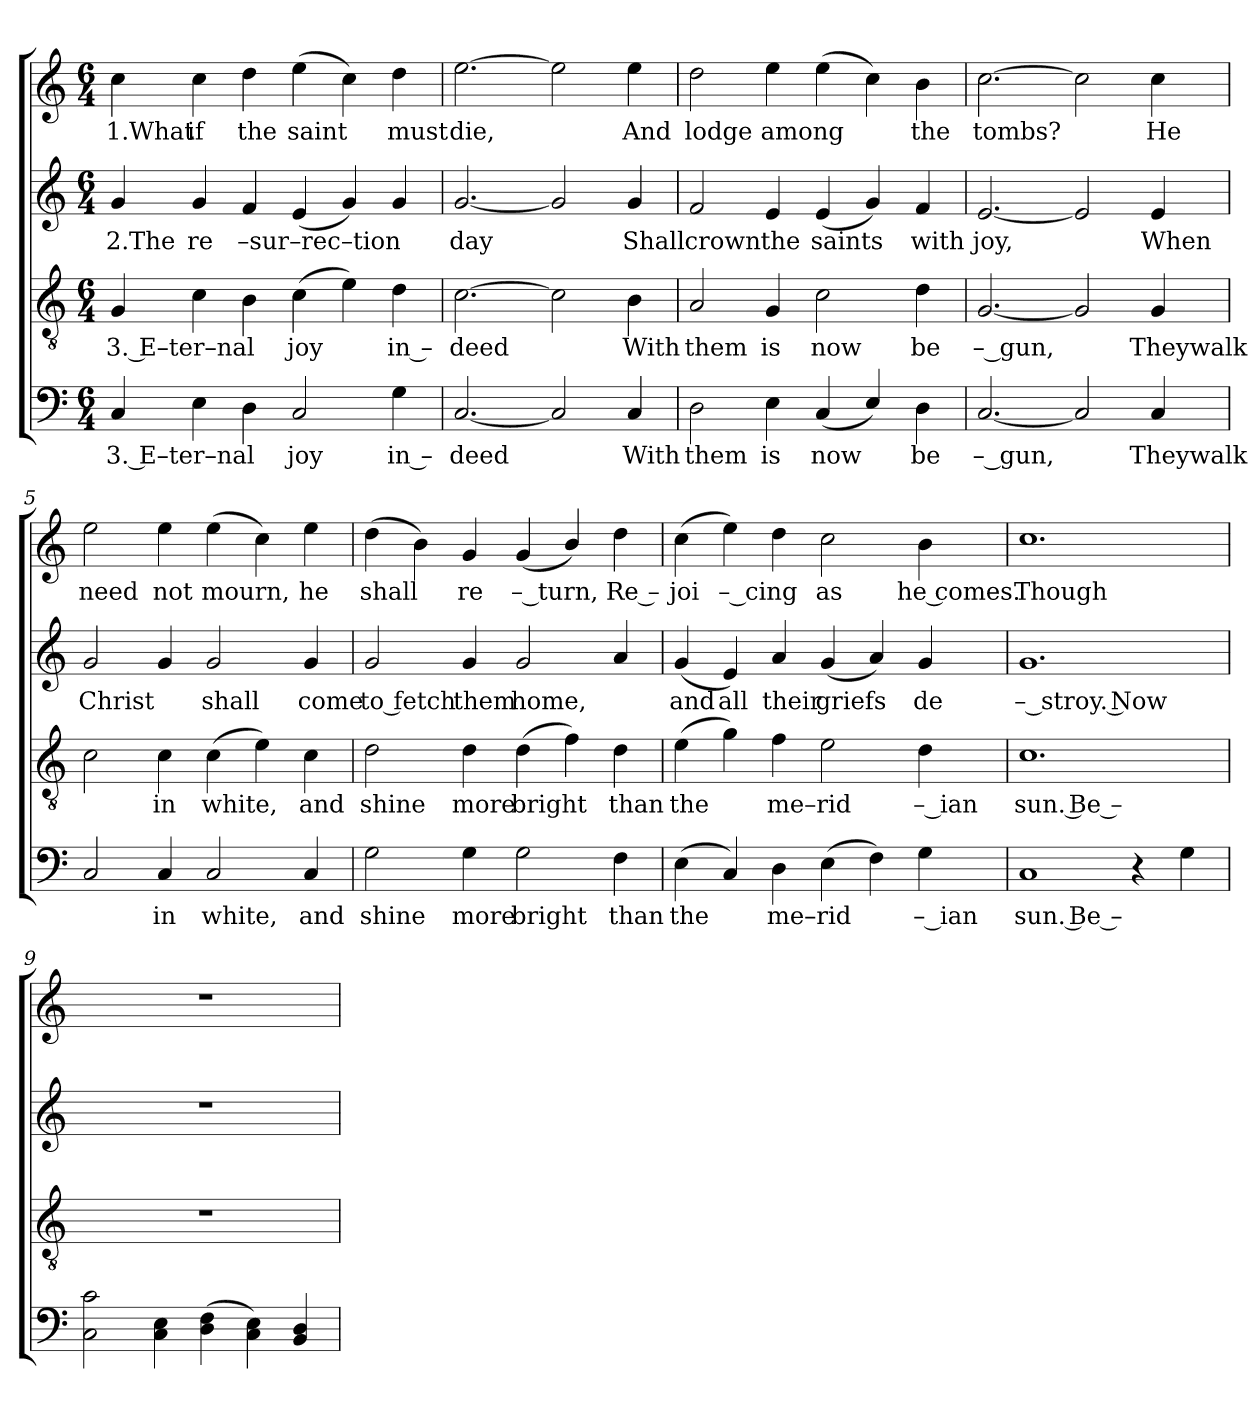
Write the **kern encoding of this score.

**kern	**text	**kern	**text	**kern	**text	**kern	**text
*part4	*part4	*part3	*part3	*part2	*part2	*part1	*part1
*staff4	*staff4	*staff3	*staff3	*staff2	*staff2	*staff1	*staff1
*clefF4	*	*clefGv2	*	*clefG2	*	*clefG2	*
*k[]	*	*k[]	*	*k[]	*	*k[]	*
*C:	*	*C:	*	*C:	*	*C:	*
*M6/4	*	*M6/4	*	*M6/4	*	*M6/4	*
=1	=1	=1	=1	=1	=1	=1	=1
!LO:N:head=solid	!LO:LY:a:rj	!	!LO:LY:b:rj	!	!LO:LY:b	!LO:N:head=solid	!LO:LY:b
4C/	3. E–ter–nal	4G/	3. E–ter–nal	4g/	2.The	4cc\	1.What
!LO:N:head=solid	!	!LO:N:head=solid	!	!	!LO:LY:b	!LO:N:head=solid	!LO:LY:b
4E\	.	4c\	.	4g/	re	4cc\	if
!	!	!LO:N:head=solid	!	!LO:N:head=solid	!LO:LY:b	!	!LO:LY:b
4D>\	.	4B\	.	4f/	–sur–rec–tion	4dd\	the
!	!LO:LY:a	!LO:N:head=solid	!LO:LY:b	!LO:N:head=solid	!	!LO:N:head=solid	!LO:LY:b
2C/	joy	(>4c\	joy	(<4e/	.	(>4ee\	saint
!	!	!LO:N:head=solid	!	!	!	!LO:N:head=solid	!
.	.	4e\)	.	4g/)	.	4cc\)	.
!	!LO:LY:a:rj	!	!LO:LY:b:rj	!	!	!	!LO:LY:b
4G\	in –	4d\	in –	4g/	.	4dd\	must
=2	=2	=2	=2	=2	=2	=2	=2
!	!LO:LY:a	!	!LO:LY:b	!	!LO:LY:b	!LO:N:head=open	!LO:LY:b
[<2.C/	deed	[>2.c\	deed	[<2.g/	day	[>2.ee\	die,
!	!	!	!	!	!	!LO:N:head=open	!
2C/]	.	2c\]	.	2g/]	.	2ee\]	.
!LO:N:head=solid	!LO:LY:a	!LO:N:head=solid	!LO:LY:b	!	!LO:LY:b	!LO:N:head=solid	!LO:LY:b
4C/	With	4B\	With	4g/	Shall	4ee\	And
=3	=3	=3	=3	=3	=3	=3	=3
!	!LO:LY:a	!LO:N:head=open	!LO:LY:b	!	!LO:LY:b	!	!LO:LY:b
2D\	them	2A/	them	2f/	crown	2dd\	lodge
!LO:N:head=solid	!LO:LY:a	!	!LO:LY:b	!LO:N:head=solid	!LO:LY:b	!LO:N:head=solid	!LO:LY:b
4E\	is	4G/	is	4e/	the	4ee\	among
!LO:N:head=solid	!LO:LY:a	!	!LO:LY:b	!LO:N:head=solid	!LO:LY:b	!LO:N:head=solid	!
(<4C/	now	2c\	now	(<4e/	saints	(>4ee\	.
!LO:N:head=solid	!	!	!	!	!	!LO:N:head=solid	!
4E/)	.	.	.	4g/)	.	4cc\)	.
!	!LO:LY:a	!	!LO:LY:b	!LO:N:head=solid	!LO:LY:b	!LO:N:head=solid	!LO:LY:b
4D\	be	4d\	be	4f/	with	4b\	the
=4	=4	=4	=4	=4	=4	=4	=4
!	!LO:LY:a:rj	!	!LO:LY:b:rj	!LO:N:head=open	!LO:LY:b	!	!LO:LY:b
[<2.C/	– gun,	[<2.G/	– gun,	[<2.e/	joy,	[>2.cc\	tombs?
!	!	!	!	!LO:N:head=open	!	!	!
2C/]	.	2G/]	.	2e/]	.	2cc\]	.
!LO:N:head=solid	!LO:LY:a	!	!LO:LY:b	!LO:N:head=solid	!LO:LY:b	!LO:N:head=solid	!LO:LY:b
4C/	Theywalk	4G/	Theywalk	4e/	When	4cc\	He
=5	=5	=5	=5	=5	=5	=5	=5
!	!	!	!	!	!LO:LY:b	!LO:N:head=open	!LO:LY:b
2C/	.	2c\	.	2g/	Christ	2ee>\	need
!LO:N:head=solid	!LO:LY:a	!LO:N:head=solid	!LO:LY:b	!	!	!LO:N:head=solid	!LO:LY:b
4C/	in	4c\	in	4g/	.	4ee\	not
!	!LO:LY:a	!LO:N:head=solid	!LO:LY:b	!	!LO:LY:b	!LO:N:head=solid	!LO:LY:b
2C/	white,	(>4c\	white,	2g/	shall	(>4ee\	mourn,
!	!	!LO:N:head=solid	!	!	!	!LO:N:head=solid	!
.	.	4e\)	.	.	.	4cc\)	.
!LO:N:head=solid	!LO:LY:a	!LO:N:head=solid	!LO:LY:b	!	!LO:LY:b	!LO:N:head=solid	!LO:LY:b
4C/	and	4c\	and	4g/	come	4ee\	he
=6	=6	=6	=6	=6	=6	=6	=6
!	!LO:LY:a	!	!LO:LY:b	!	!LO:LY:b:rj	!	!LO:LY:b
2G\	shine	2d\	shine	2g/	to fetch	(>4dd\	shall
!	!	!	!	!	!	!LO:N:head=solid	!
.	.	.	.	.	.	4b\)	.
!	!LO:LY:a	!	!LO:LY:b	!	!LO:LY:b	!	!LO:LY:b:rj
4G\	more	4d\	more	4g/	them	4g/	re
!	!LO:LY:a	!	!LO:LY:b	!	!LO:LY:b	!	!LO:LY:b:rj
2G\	bright	(>4d\	bright	2g/	home,	(<4g/	– turn,
!	!	!LO:N:head=solid	!	!	!	!LO:N:head=solid	!
.	.	4f\)	.	.	.	4b/)	.
!LO:N:head=solid	!LO:LY:a	!	!LO:LY:b	!LO:N:head=solid	!	!	!LO:LY:b
4F\	than	4d\	than	4a/	.	4dd\	Re –
=7	=7	=7	=7	=7	=7	=7	=7
!LO:N:head=solid	!LO:LY:a	!LO:N:head=solid	!LO:LY:b	!	!LO:LY:b:rj	!LO:N:head=solid	!LO:LY:b
(>4E\	the	(>4e\	the	(<4g/	and	(>4cc\	joi
!LO:N:head=solid	!	!	!	!LO:N:head=solid	!LO:LY:b:rj	!LO:N:head=solid	!LO:LY:b:rj
4C/)	.	4g\)	.	4e/)	all	4ee\)	– cing
!	!LO:LY:a	!LO:N:head=solid	!LO:LY:b	!LO:N:head=solid	!LO:LY:b	!	!
4D\	me–rid	4f\	me–rid	4a/	their	4dd\	.
!LO:N:head=solid	!	!LO:N:head=open	!	!	!LO:LY:b	!	!LO:LY:b
(>4E\	.	2e\	.	(<4g/	griefs	2cc\	as
!LO:N:head=solid	!	!	!	!LO:N:head=solid	!	!	!
4F\)	.	.	.	4a/)	.	.	.
!	!LO:LY:a:rj	!	!LO:LY:b:rj	!	!LO:LY:b	!LO:N:head=solid	!LO:LY:b:rj
4G\	– ian	4d\	– ian	4g/	de	4b\	he comes.
=8	=8	=8	=8	=8	=8	=8	=8
!	!LO:LY:a	!	!LO:LY:b	!	!LO:LY:b:rj	!	!LO:LY:b
1C	sun. Be –	1.c	sun. Be –	1.g	– stroy. Now	1.cc	Though
4r	.	.	.	.	.	.	.
4G\	.	.	.	.	.	.	.
!!LO:LB:g=z
=9	=9	=9	=9	=9	=9	=9	=9
!	!	!LO:N:vis=1	!	!LO:N:vis=1	!	!LO:N:vis=1	!
2C\ 2c\	.	1.r	.	1.r	.	1.r	.
!LO:N:n=1:head=solid	!	!	!	!	!	!	!
!LO:N:n=2:head=solid	!	!	!	!	!	!	!
4C\ 4E\	.	.	.	.	.	.	.
!LO:N:n=2:head=solid	!	!	!	!	!	!	!
(>4D\ 4F\	.	.	.	.	.	.	.
!LO:N:n=1:head=solid	!	!	!	!	!	!	!
!LO:N:n=2:head=solid	!	!	!	!	!	!	!
4C\ 4E\)	.	.	.	.	.	.	.
!LO:N:n=1:head=solid	!	!	!	!	!	!	!
4BB/ 4D/	.	.	.	.	.	.	.
=	=	=	=	=	=	=	=
*-	*-	*-	*-	*-	*-	*-	*-
